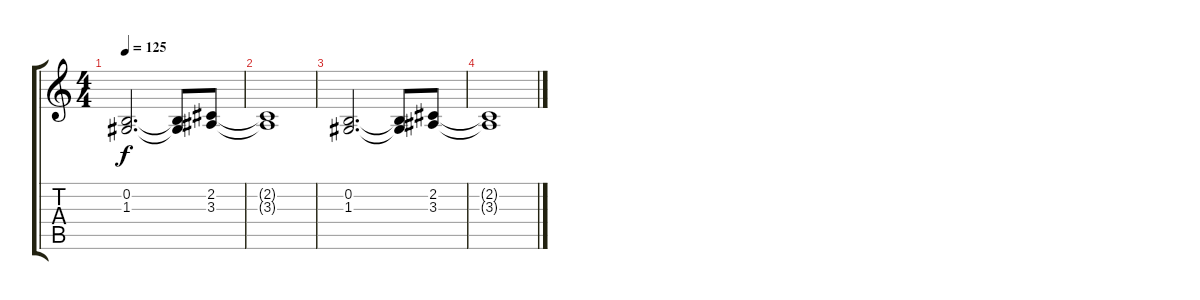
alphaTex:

\track "" {instrument electricgrandpiano}
\staff {score tabs}
\tuning (E4 B3 G3 D3 A2 E2) {hide}
\ts (4 4)
\tempo 125
\clef g2
\ks c
(0.2 1.3).2{d dy f} (0.2{t} 1.3{t}).8 (2.2 3.3).8 |
(2.2{t} 3.3{t}).1 |
(0.2 1.3).2{d} (0.2{t} 1.3{t}).8 (2.2 3.3).8 |
(2.2{t} 3.3{t}).1
